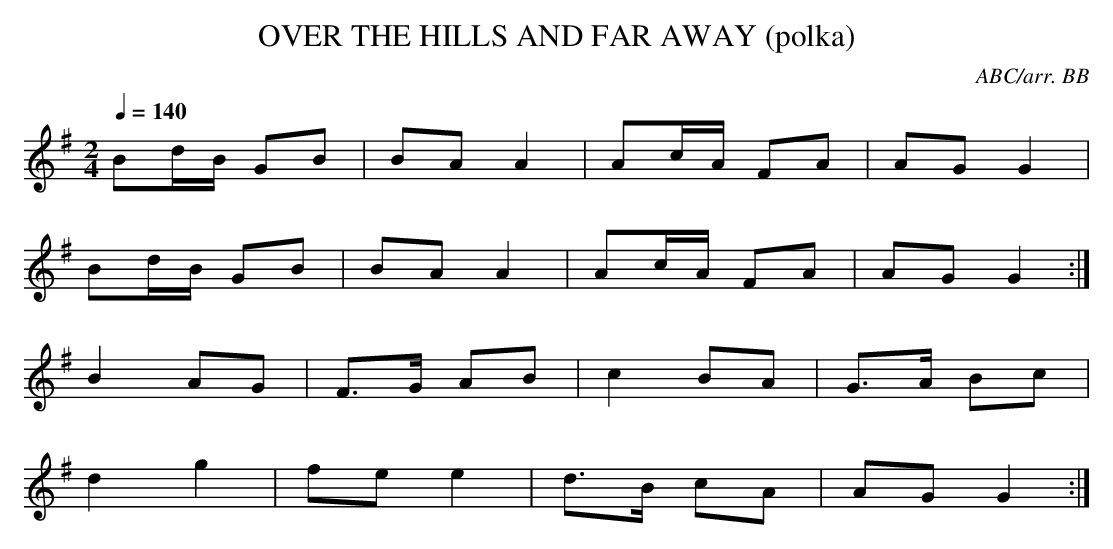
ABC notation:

X:1
T:OVER THE HILLS AND FAR AWAY (polka)
C:ABC/arr. BB
L:1/8
M:2/4
Q:1/4=140
K:G
Bd/B/ GB|BA A2|Ac/A/ FA|AG G2|
Bd/B/ GB|BA A2|Ac/A/ FA|AG G2 :|
B2 AG|F>G AB|c2 BA|G>A Bc|
d2 g2|fe e2|d>B cA|AG G2 :|
